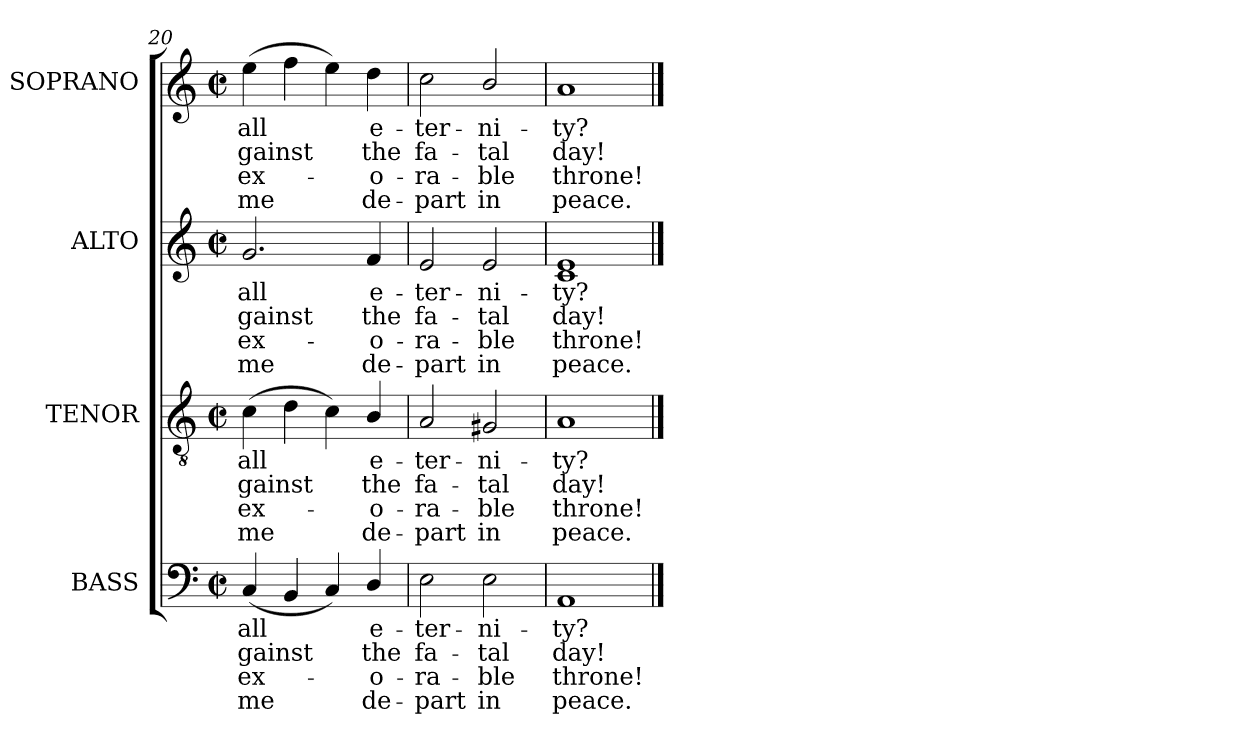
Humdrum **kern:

**kern	**text	**text	**text	**text	**kern	**text	**text	**text	**text	**kern	**text	**text	**text	**text	**kern	**text	**text	**text	**text
*part4	*part4	*part4	*part4	*part4	*part3	*part3	*part3	*part3	*part3	*part2	*part2	*part2	*part2	*part2	*part1	*part1	*part1	*part1	*part1
*staff4	*staff4	*staff4	*staff4	*staff4	*staff3	*staff3	*staff3	*staff3	*staff3	*staff2	*staff2	*staff2	*staff2	*staff2	*staff1	*staff1	*staff1	*staff1	*staff1
*I"BASS	*	*	*	*	*I"TENOR	*	*	*	*	*I"ALTO	*	*	*	*	*I"SOPRANO	*	*	*	*
*I'B.	*	*	*	*	*I'T.	*	*	*	*	*I'A.	*	*	*	*	*I'S.	*	*	*	*
*clefF4	*	*	*	*	*clefGv2	*	*	*	*	*clefG2	*	*	*	*	*clefG2	*	*	*	*
*	*	*	*	*	*ITrd7c12	*	*	*	*	*	*	*	*	*	*	*	*	*	*
*k[]	*	*	*	*	*k[]	*	*	*	*	*k[]	*	*	*	*	*k[]	*	*	*	*
*a:	*	*	*	*	*a:	*	*	*	*	*a:	*	*	*	*	*a:	*	*	*	*
*M2/2	*	*	*	*	*M2/2	*	*	*	*	*M2/2	*	*	*	*	*M2/2	*	*	*	*
*met(c|)	*	*	*	*	*met(c|)	*	*	*	*	*met(c|)	*	*	*	*	*met(c|)	*	*	*	*
=20	=20	=20	=20	=20	=20	=20	=20	=20	=20	=20	=20	=20	=20	=20	=20	=20	=20	=20	=20
!	!LO:LY:b:color=#000000	!LO:LY:b:color=#000000	!LO:LY:b:color=#000000	!LO:LY:b:color=#000000	!	!	!	!	!	!	!	!	!	!	!	!	!	!	!
!	!	!	!	!	!	!LO:LY:b:color=#000000	!LO:LY:b:color=#000000	!LO:LY:b:color=#000000	!LO:LY:b:color=#000000	!	!	!	!	!	!	!	!	!	!
!	!	!	!	!	!	!	!	!	!	!	!LO:LY:b:color=#000000	!LO:LY:b:color=#000000	!LO:LY:b:color=#000000	!LO:LY:b:color=#000000	!	!	!	!	!
!	!	!	!	!	!	!	!	!	!	!	!	!	!	!	!	!LO:LY:b:color=#000000	!LO:LY:b:color=#000000	!LO:LY:b:color=#000000	!LO:LY:b:color=#000000
(4Ci/	all	-gainst	ex-	-me	(4Ci\	all	-gainst	ex-	-me	2.gi/	all	-gainst	ex-	-me	(4eei\	all	-gainst	ex-	-me
4BBi/	.	.	.	.	4Di\	.	.	.	.	.	.	.	.	.	4ffi\	.	.	.	.
4Ci/)	.	.	.	.	4Ci\)	.	.	.	.	.	.	.	.	.	4eei\)	.	.	.	.
!	!LO:LY:b:color=#000000	!LO:LY:b:color=#000000	!LO:LY:b:color=#000000	!LO:LY:b:color=#000000	!	!	!	!	!	!	!	!	!	!	!	!	!	!	!
!	!	!	!	!	!	!LO:LY:b:color=#000000	!LO:LY:b:color=#000000	!LO:LY:b:color=#000000	!LO:LY:b:color=#000000	!	!	!	!	!	!	!	!	!	!
!	!	!	!	!	!	!	!	!	!	!	!LO:LY:b:color=#000000	!LO:LY:b:color=#000000	!LO:LY:b:color=#000000	!LO:LY:b:color=#000000	!	!	!	!	!
!	!	!	!	!	!	!	!	!	!	!	!	!	!	!	!	!LO:LY:b:color=#000000	!LO:LY:b:color=#000000	!LO:LY:b:color=#000000	!LO:LY:b:color=#000000
4Di/	e-	the	o-	-de-	4BBi/	e-	the	o-	-de-	4fi/	e-	the	o-	-de-	4ddi\	e-	the	o-	-de-
=21	=21	=21	=21	=21	=21	=21	=21	=21	=21	=21	=21	=21	=21	=21	=21	=21	=21	=21	=21
!	!LO:LY:b:color=#000000	!LO:LY:b:color=#000000	!LO:LY:b:color=#000000	!LO:LY:b:color=#000000	!	!	!	!	!	!	!	!	!	!	!	!	!	!	!
!	!	!	!	!	!	!LO:LY:b:color=#000000	!LO:LY:b:color=#000000	!LO:LY:b:color=#000000	!LO:LY:b:color=#000000	!	!	!	!	!	!	!	!	!	!
!	!	!	!	!	!	!	!	!	!	!	!LO:LY:b:color=#000000	!LO:LY:b:color=#000000	!LO:LY:b:color=#000000	!LO:LY:b:color=#000000	!	!	!	!	!
!	!	!	!	!	!	!	!	!	!	!	!	!	!	!	!	!LO:LY:b:color=#000000	!LO:LY:b:color=#000000	!LO:LY:b:color=#000000	!LO:LY:b:color=#000000
2Ei\	-ter-	fa-	-ra-	-part	2AAi/	-ter-	fa-	-ra-	-part	2ei/	-ter-	fa-	-ra-	-part	2cci\	-ter-	fa-	-ra-	-part
!	!LO:LY:b:color=#000000	!LO:LY:b:color=#000000	!LO:LY:b:color=#000000	!LO:LY:b:color=#000000	!	!	!	!	!	!	!	!	!	!	!	!	!	!	!
!	!	!	!	!	!	!LO:LY:b:color=#000000	!LO:LY:b:color=#000000	!LO:LY:b:color=#000000	!LO:LY:b:color=#000000	!	!	!	!	!	!	!	!	!	!
!	!	!	!	!	!	!	!	!	!	!	!LO:LY:b:color=#000000	!LO:LY:b:color=#000000	!LO:LY:b:color=#000000	!LO:LY:b:color=#000000	!	!	!	!	!
!	!	!	!	!	!	!	!	!	!	!	!	!	!	!	!	!LO:LY:b:color=#000000	!LO:LY:b:color=#000000	!LO:LY:b:color=#000000	!LO:LY:b:color=#000000
2Ei\	-ni-	-tal	ble	in	2GG#Xi/	-ni-	-tal	ble	in	2ei/	-ni-	-tal	ble	in	2bi/	-ni-	-tal	ble	in
=22	=22	=22	=22	=22	=22	=22	=22	=22	=22	=22	=22	=22	=22	=22	=22	=22	=22	=22	=22
!	!LO:LY:b:color=#000000	!LO:LY:b:color=#000000	!LO:LY:b:color=#000000	!LO:LY:b:color=#000000	!	!	!	!	!	!	!	!	!	!	!	!	!	!	!
!	!	!	!	!	!	!LO:LY:b:color=#000000	!LO:LY:b:color=#000000	!LO:LY:b:color=#000000	!LO:LY:b:color=#000000	!	!	!	!	!	!	!	!	!	!
!	!	!	!	!	!	!	!	!	!	!	!LO:LY:b:color=#000000	!LO:LY:b:color=#000000	!LO:LY:b:color=#000000	!LO:LY:b:color=#000000	!	!	!	!	!
*	*	*	*	*	*	*	*	*	*	*^	*	*	*	*	*	*	*	*	*
!	!	!	!	!	!	!	!	!	!	!	!	!	!	!	!	!	!LO:LY:b:color=#000000	!LO:LY:b:color=#000000	!LO:LY:b:color=#000000	!LO:LY:b:color=#000000
1AAi	-ty?	day!	throne!	peace.	1AAi	-ty?	day!	throne!	peace.	1ei	1ci	-ty?	day!	throne!	peace.	1ai	-ty?	day!	throne!	peace.
*	*	*	*	*	*	*	*	*	*	*v	*v	*	*	*	*	*	*	*	*	*
==	==	==	==	==	==	==	==	==	==	==	==	==	==	==	==	==	==	==	==
*-	*-	*-	*-	*-	*-	*-	*-	*-	*-	*-	*-	*-	*-	*-	*-	*-	*-	*-	*-
